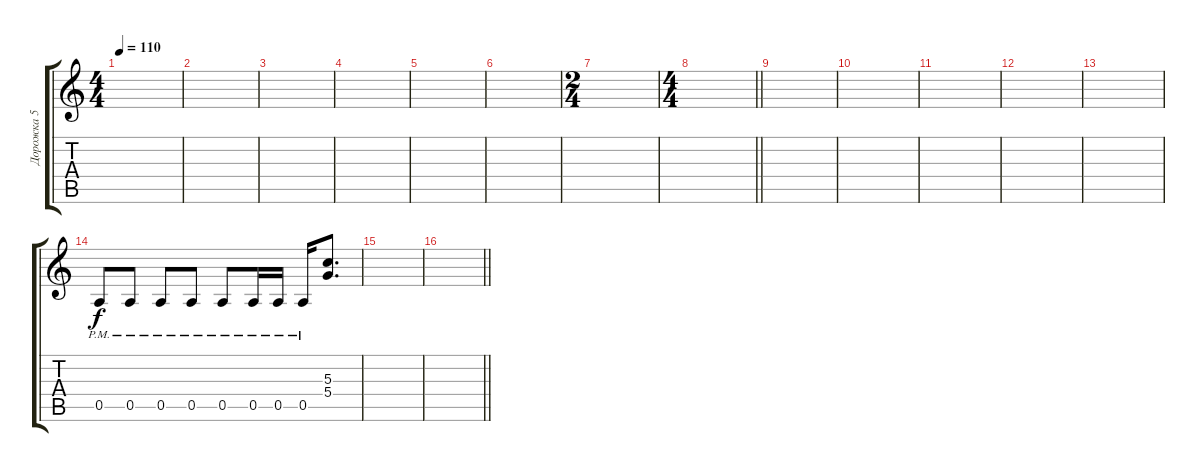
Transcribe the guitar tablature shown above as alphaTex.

\track ("Дорожка 5" "Дорожка 5") {instrument distortionguitar}
\staff {score tabs}
\tuning (E4 B3 G3 D3 A2 E2) {hide}
\ts (4 4)
\tempo 110
\clef g2
\ks c
|
|
|
|
|
|
\ts (2 4)
|
\ts (4 4)
\barLineRight lightlight
|
|
|
|
|
|
0.5{pm}.8 0.5{pm}.8 0.5{pm}.8 0.5{pm}.8 0.5{pm}.8 0.5{pm}.16 0.5{pm}.16 0.5{pm}.16 (5.3 5.4).8{d} |
|
\barLineRight lightlight
